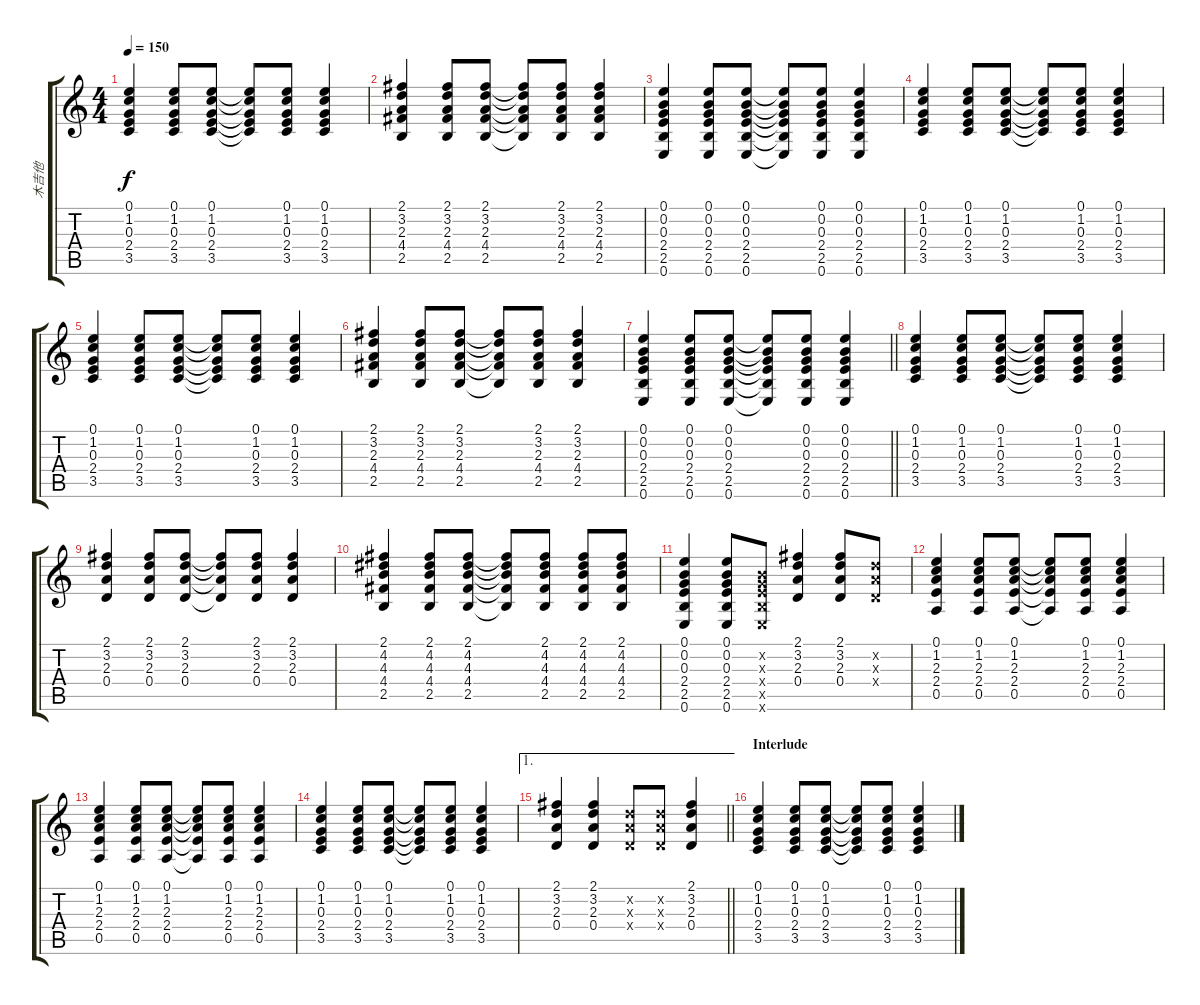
\track ("木吉他" "木吉他") {instrument acousticguitarsteel}
\staff {score tabs}
\tuning (E4 B3 G3 D3 A2 E2) {hide}
\ts (4 4)
\tempo 150
\clef g2
\ks c
(0.1 1.2 0.3 2.4 3.5).4{dy f} (0.1 1.2 0.3 2.4 3.5).8 (0.1 1.2 0.3 2.4 3.5).8 (0.1{t} 1.2{t} 0.3{t} 2.4{t} 3.5{t}).8 (0.1 1.2 0.3 2.4 3.5).8 (0.1 1.2 0.3 2.4 3.5).4 |
(2.1 3.2 2.3 4.4 2.5).4 (2.1 3.2 2.3 4.4 2.5).8 (2.1 3.2 2.3 4.4 2.5).8 (2.1{t} 3.2{t} 2.3{t} 4.4{t} 2.5{t}).8 (2.1 3.2 2.3 4.4 2.5).8 (2.1 3.2 2.3 4.4 2.5).4 |
(0.1 0.2 0.3 2.4 2.5 0.6).4 (0.1 0.2 0.3 2.4 2.5 0.6).8 (0.1 0.2 0.3 2.4 2.5 0.6).8 (0.1{t} 0.2{t} 0.3{t} 2.4{t} 2.5{t} 0.6{t}).8 (0.1 0.2 0.3 2.4 2.5 0.6).8 (0.1 0.2 0.3 2.4 2.5 0.6).4 |
(0.1 1.2 0.3 2.4 3.5).4 (0.1 1.2 0.3 2.4 3.5).8 (0.1 1.2 0.3 2.4 3.5).8 (0.1{t} 1.2{t} 0.3{t} 2.4{t} 3.5{t}).8 (0.1 1.2 0.3 2.4 3.5).8 (0.1 1.2 0.3 2.4 3.5).4 |
(0.1 1.2 0.3 2.4 3.5).4 (0.1 1.2 0.3 2.4 3.5).8 (0.1 1.2 0.3 2.4 3.5).8 (0.1{t} 1.2{t} 0.3{t} 2.4{t} 3.5{t}).8 (0.1 1.2 0.3 2.4 3.5).8 (0.1 1.2 0.3 2.4 3.5).4 |
(2.1 3.2 2.3 4.4 2.5).4 (2.1 3.2 2.3 4.4 2.5).8 (2.1 3.2 2.3 4.4 2.5).8 (2.1{t} 3.2{t} 2.3{t} 4.4{t} 2.5{t}).8 (2.1 3.2 2.3 4.4 2.5).8 (2.1 3.2 2.3 4.4 2.5).4 |
\barLineRight lightlight
(0.1 0.2 0.3 2.4 2.5 0.6).4 (0.1 0.2 0.3 2.4 2.5 0.6).8 (0.1 0.2 0.3 2.4 2.5 0.6).8 (0.1{t} 0.2{t} 0.3{t} 2.4{t} 2.5{t} 0.6{t}).8 (0.1 0.2 0.3 2.4 2.5 0.6).8 (0.1 0.2 0.3 2.4 2.5 0.6).4 |
(0.1 1.2 0.3 2.4 3.5).4 (0.1 1.2 0.3 2.4 3.5).8 (0.1 1.2 0.3 2.4 3.5).8 (0.1{t} 1.2{t} 0.3{t} 2.4{t} 3.5{t}).8 (0.1 1.2 0.3 2.4 3.5).8 (0.1 1.2 0.3 2.4 3.5).4 |
(2.1 3.2 2.3 0.4).4 (2.1 3.2 2.3 0.4).8 (2.1 3.2 2.3 0.4).8 (2.1{t} 3.2{t} 2.3{t} 0.4{t}).8 (2.1 3.2 2.3 0.4).8 (2.1 3.2 2.3 0.4).4 |
(2.1 4.2 4.3 4.4 2.5).4 (2.1 4.2 4.3 4.4 2.5).8 (2.1 4.2 4.3 4.4 2.5).8 (2.1{t} 4.2{t} 4.3{t} 4.4{t} 2.5{t}).8 (2.1 4.2 4.3 4.4 2.5).8 (2.1 4.2 4.3 4.4 2.5).8 (2.1 4.2 4.3 4.4 2.5).8 |
(0.1 0.2 0.3 2.4 2.5 0.6).4 (0.1 0.2 0.3 2.4 2.5 0.6).8 (0.2{x} 0.3{x} 2.4{x} 2.5{x} 0.6{x}).8 (2.1 3.2 2.3 0.4).4 (2.1 3.2 2.3 0.4).8 (3.2{x} 2.3{x} 0.4{x}).8 |
(0.1 1.2 2.3 2.4 0.5).4 (0.1 1.2 2.3 2.4 0.5).8 (0.1 1.2 2.3 2.4 0.5).8 (0.1{t} 1.2{t} 2.3{t} 2.4{t} 0.5{t}).8 (0.1 1.2 2.3 2.4 0.5).8 (0.1 1.2 2.3 2.4 0.5).4 |
(0.1 1.2 2.3 2.4 0.5).4 (0.1 1.2 2.3 2.4 0.5).8 (0.1 1.2 2.3 2.4 0.5).8 (0.1{t} 1.2{t} 2.3{t} 2.4{t} 0.5{t}).8 (0.1 1.2 2.3 2.4 0.5).8 (0.1 1.2 2.3 2.4 0.5).4 |
(0.1 1.2 0.3 2.4 3.5).4 (0.1 1.2 0.3 2.4 3.5).8 (0.1 1.2 0.3 2.4 3.5).8 (0.1{t} 1.2{t} 0.3{t} 2.4{t} 3.5{t}).8 (0.1 1.2 0.3 2.4 3.5).8 (0.1 1.2 0.3 2.4 3.5).4 |
\ae 1
\barLineRight lightlight
(2.1 3.2 2.3 0.4).4 (2.1 3.2 2.3 0.4).4 (3.2{x} 2.3{x} 0.4{x}).8 (3.2{x} 2.3{x} 0.4{x}).8 (2.1 3.2 2.3 0.4).4 |
\section ("" "Interlude")
(0.1 1.2 0.3 2.4 3.5).4 (0.1 1.2 0.3 2.4 3.5).8 (0.1 1.2 0.3 2.4 3.5).8 (0.1{t} 1.2{t} 0.3{t} 2.4{t} 3.5{t}).8 (0.1 1.2 0.3 2.4 3.5).8 (0.1 1.2 0.3 2.4 3.5).4
